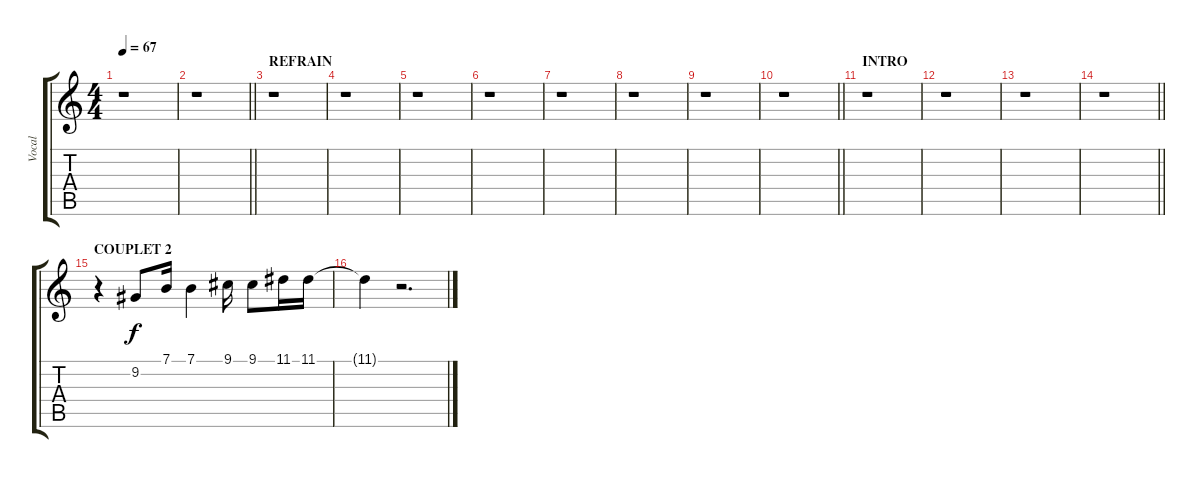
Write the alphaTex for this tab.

\track ("Vocal" "Vocal") {instrument flute}
\staff {score tabs}
\tuning (E4 B3 G3 D3 A2 E2) {hide}
\ts (4 4)
\tempo 67
\clef g2
\ks c
r.1{dy f} |
\barLineRight lightlight
r.1 |
\section ("" "REFRAIN")
r.1 |
r.1 |
r.1 |
r.1 |
r.1 |
r.1 |
r.1 |
\barLineRight lightlight
r.1 |
\section ("" "INTRO")
r.1 |
r.1 |
r.1 |
\barLineRight lightlight
r.1 |
\section ("" "COUPLET 2")
r.4 9.2.8 7.1.16 7.1.4 9.1.16 9.1.8 11.1.16 11.1.16 |
11.1{t}.4 r.2{d}
